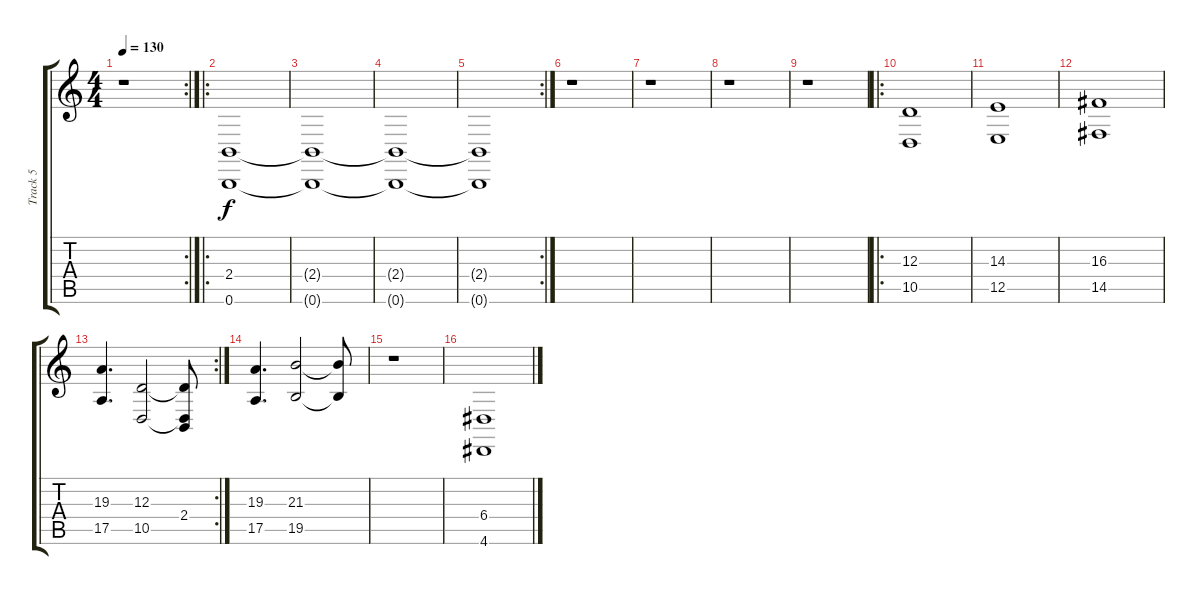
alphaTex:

\track ("Track 5" "Track 5") {instrument stringensemble1}
\staff {score tabs}
\tuning (B3 Gb3 D3 A2 E2 B1) {hide}
\rc 2
\ts (4 4)
\tempo 130
\clef g2
\ks c
r.1{dy f} |
\ro
(2.4 0.6).1 |
(2.4{t} 0.6{t}).1 |
(2.4{t} 0.6{t}).1 |
\rc 2
(2.4{t} 0.6{t}).1 |
r.1 |
r.1 |
r.1 |
r.1 |
\ro
(12.3 10.5).1 |
(14.3 12.5).1 |
(16.3 14.5).1 |
\rc 2
(19.3 17.5).4{d} (12.3 10.5).2 (12.3{t} 2.4 10.5{t}).8 |
(19.3 17.5).4{d} (21.3 19.5).2 (21.3{t} 19.5{t}).8 |
r.1 |
(6.4 4.6).1
